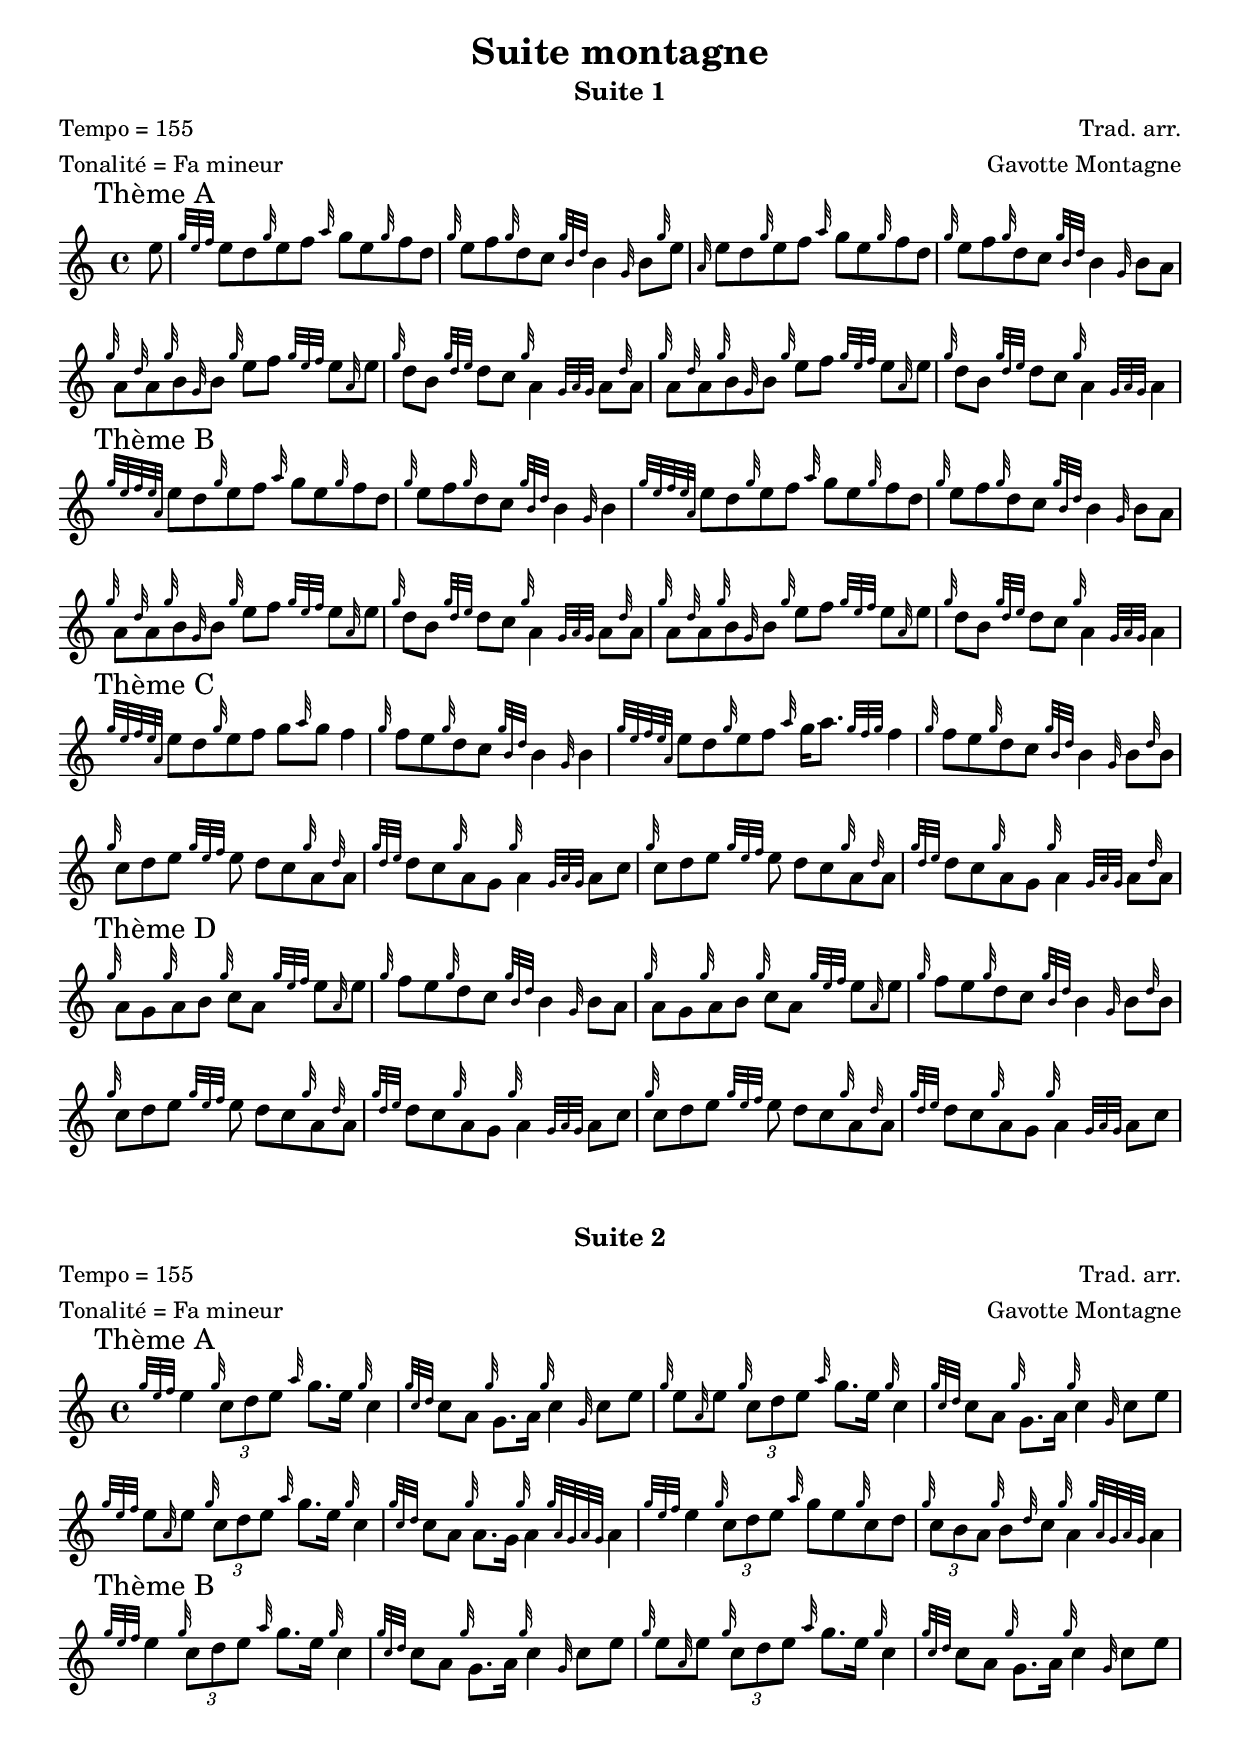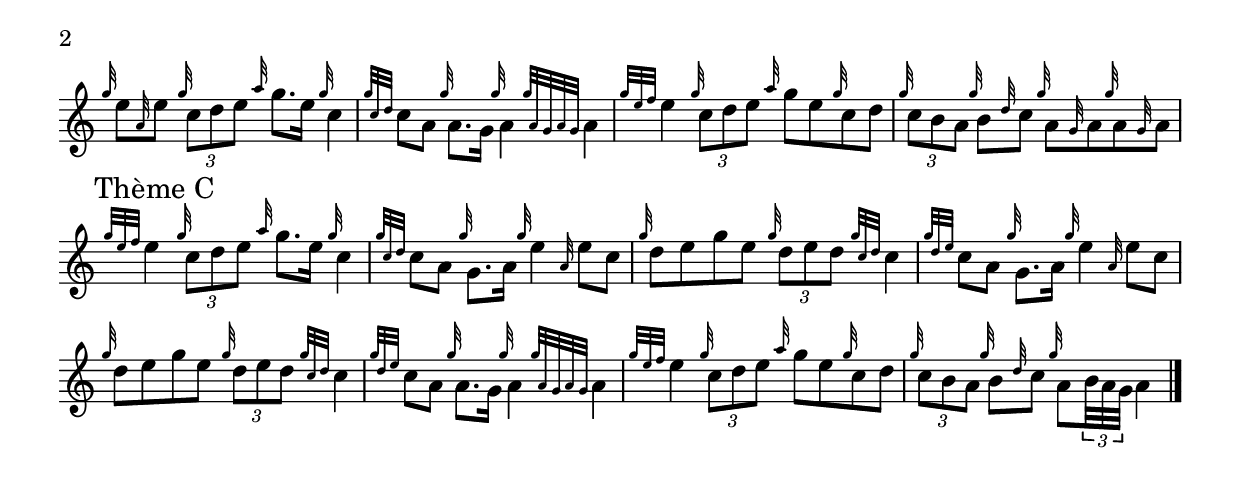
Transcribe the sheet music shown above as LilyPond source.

\version "2.18.2"

\include "bagpipe.ly"

\paper {
	print-all-headers = ##t
}

\score {
	\header {
		title = "Suite montagne"
		subtitle = "Suite 1"
		meter = "Tempo = 155"
		arranger = "Trad. arr."
		piece = "Tonalité = Fa mineur"
		opus = "Gavotte Montagne"
	}
	{
		%\override Score.RehearsalMark.self-alignment-X = #CENTER

		\hideKeySignature
		\time 4/4

		\mark "Thème A"
		\partial 8 e8
		\dble e d \grg e f \grA g e \grg f d
		\grg e f \grg d c \dblb b4 \grG b8 \grg e

		\gra e d \grg e f \grA g e \grg f d
		\grg e f \grg d c \dblb b4 \grG b8 a

		\break

		\grg a \grd a \grg b \grG b \grg e f \dble e \gra e
		\grg d b \dbld d c \grg a4 \wbirl a8 \grd a

		\grg a \grd a \grg b \grG b \grg e f \dble e \gra e
		\grg d b \dbld d c \grg a4 \wbirl a
	
		\break


		\mark "Thème B"
		\shakee e8 d \grg e f \grA g e \grg f d
		\grg e f \grg d c \dblb b4 \grG b

		\shakee e8 d \grg e f \grA g e \grg f d
		\grg e f \grg d c \dblb b4 \grG b8 a

		\break

		\grg a \grd a \grg b \grG b \grg e f \dble e \gra e
		\grg d b \dbld d c \grg a4 \wbirl a8 \grd a

		\grg a \grd a \grg b \grG b \grg e f \dble e \gra e
		\grg d b \dbld d c \grg a4 \wbirl a

		\break


		\mark "Thème C"
		\shakee e8 d \grg e f g \grA g f4
		\grg f8 e \grg d c \dblb b4 \grG b

		\shakee e8 d \grg e f \grA g16 A8. \dblf f4
		\grg f8 e \grg d c \dblb b4 \grG b8 \grd b

		\break

		\grg c d e \dble e d c \grg a \grd a
		\dbld d c \grg a G \grg a4 \wbirl a8 c

		\grg c d e \dble e d c \grg a \grd a
		\dbld d c \grg a G \grg a4 \wbirl a8 \grd a

		\break


		\mark "Thème D"
		\grg a G \grg a b \grg c a \dble e \gra e
		\grg f e \grg d c \dblb b4 \grG b8 a

		\grg a G \grg a b \grg c a \dble e \gra e
		\grg f e \grg d c \dblb b4 \grG b8 \grd b

		\break

		\grg c d e \dble e d c \grg a \grd a
		\dbld d c \grg a G \grg a4 \wbirl a8 c

		\grg c d e \dble e d c \grg a \grd a
		\dbld d c \grg a G \grg a4 \wbirl a8 c
		
	}
}


\score {
	\header {
		subtitle = "Suite 2"
		meter = "Tempo = 155"
		arranger = "Trad. arr."
		piece = "Tonalité = Fa mineur"
		opus = "Gavotte Montagne"
	}
	{
		\hideKeySignature
		\time 4/4

		\mark "Thème A"
		\dble e4 \grg \tuplet 3/2 {c8 d e} \grA g8. e16 \grg c4
		\dblc c8 a \grg G8. a16 \grg c4 \grG c8 e

		\grg e \gra e \grg \tuplet 3/2 {c8 d e} \grA g8. e16 \grg c4
		\dblc c8 a \grg G8. a16 \grg c4 \grG c8 e

		\break

		\dble e \gra e \grg \tuplet 3/2 {c8 d e} \grA g8. e16 \grg c4
		\dblc c8 a \grg a8. G16 \grg a4 \gbirl a

		\dble e4 \grg \tuplet 3/2 {c8 d e} \grA g e \grg c d
		\grg \tuplet 3/2 {c b a} \grg b \grd c \grg a4 \gbirl a

		\break


		\mark "Thème B"
		\dble e4 \grg \tuplet 3/2 {c8 d e} \grA g8. e16 \grg c4
		\dblc c8 a \grg G8. a16 \grg c4 \grG c8 e

		\grg e \gra e \grg \tuplet 3/2 {c8 d e} \grA g8. e16 \grg c4
		\dblc c8 a \grg G8. a16 \grg c4 \grG c8 e

		\break

		\grg e \gra e \grg \tuplet 3/2 {c8 d e} \grA g8. e16 \grg c4
		\dblc c8 a \grg a8. G16 \grg a4 \gbirl a

		\dble e4 \grg \tuplet 3/2 {c8 d e} \grA g e \grg c d
		\grg \tuplet 3/2 {c b a} \grg b \grd c \grg a \grG a \grg a \grG a

		\break


		\mark "Thème C"
		\dble e4 \grg \tuplet 3/2 {c8 d e} \grA g8. e16 \grg c4
		\dblc c8 a \grg G8. a16 \grg e4 \gra e8 c

		\grg d e g e \grg \tuplet 3/2 {d e d} \dblc c4 
		\dbld c8 a \grg G8. a16 \grg e4 \gra e8 c

		\break

		\grg d e g e \grg \tuplet 3/2 {d e d} \dblc c4 
		\dbld c8 a \grg a8. G16 \grg a4 \gbirl a

		\dble e4 \grg \tuplet 3/2 {c8 d e} \grA g e \grg c d
		\grg \tuplet 3/2 {c b a} \grg b \grd c \grg a \tuplet 3/2 { b32 a G} a4

		\bar "|."
	}
}


\layout {
	indent = 0.0\cm
	\context { \Score \remove "Bar_number_engraver" }
}

% \midi {}

